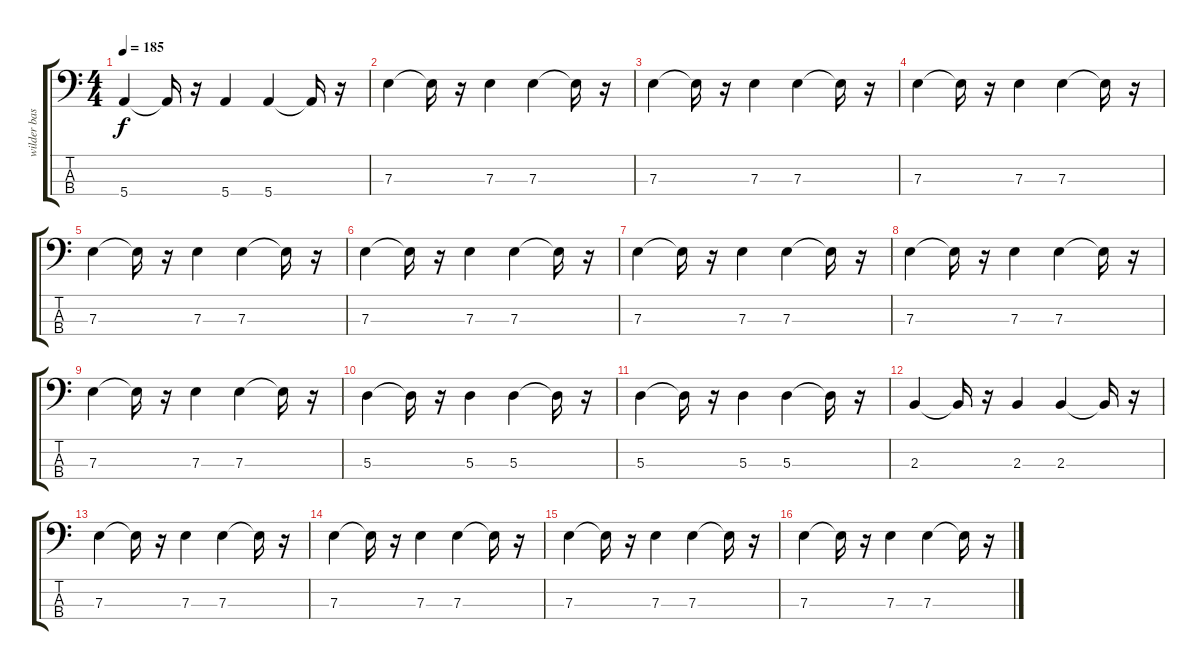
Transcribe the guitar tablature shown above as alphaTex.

\track ("wilder bass" "wilder bas") {instrument electricbassfinger}
\staff {score tabs}
\tuning (G2 D2 A1 E1) {hide}
\ts (4 4)
\tempo 185
\clef f4
\ks c
5.4.4{dy f} 5.4{t}.16 r.16 5.4.4 5.4.4 5.4{t}.16 r.16 |
7.3.4 7.3{t}.16 r.16 7.3.4 7.3.4 7.3{t}.16 r.16 |
7.3.4 7.3{t}.16 r.16 7.3.4 7.3.4 7.3{t}.16 r.16 |
7.3.4 7.3{t}.16 r.16 7.3.4 7.3.4 7.3{t}.16 r.16 |
7.3.4 7.3{t}.16 r.16 7.3.4 7.3.4 7.3{t}.16 r.16 |
7.3.4 7.3{t}.16 r.16 7.3.4 7.3.4 7.3{t}.16 r.16 |
7.3.4 7.3{t}.16 r.16 7.3.4 7.3.4 7.3{t}.16 r.16 |
7.3.4 7.3{t}.16 r.16 7.3.4 7.3.4 7.3{t}.16 r.16 |
7.3.4 7.3{t}.16 r.16 7.3.4 7.3.4 7.3{t}.16 r.16 |
5.3.4 5.3{t}.16 r.16 5.3.4 5.3.4 5.3{t}.16 r.16 |
5.3.4 5.3{t}.16 r.16 5.3.4 5.3.4 5.3{t}.16 r.16 |
2.3.4 2.3{t}.16 r.16 2.3.4 2.3.4 2.3{t}.16 r.16 |
7.3.4 7.3{t}.16 r.16 7.3.4 7.3.4 7.3{t}.16 r.16 |
7.3.4 7.3{t}.16 r.16 7.3.4 7.3.4 7.3{t}.16 r.16 |
7.3.4 7.3{t}.16 r.16 7.3.4 7.3.4 7.3{t}.16 r.16 |
7.3.4 7.3{t}.16 r.16 7.3.4 7.3.4 7.3{t}.16 r.16
